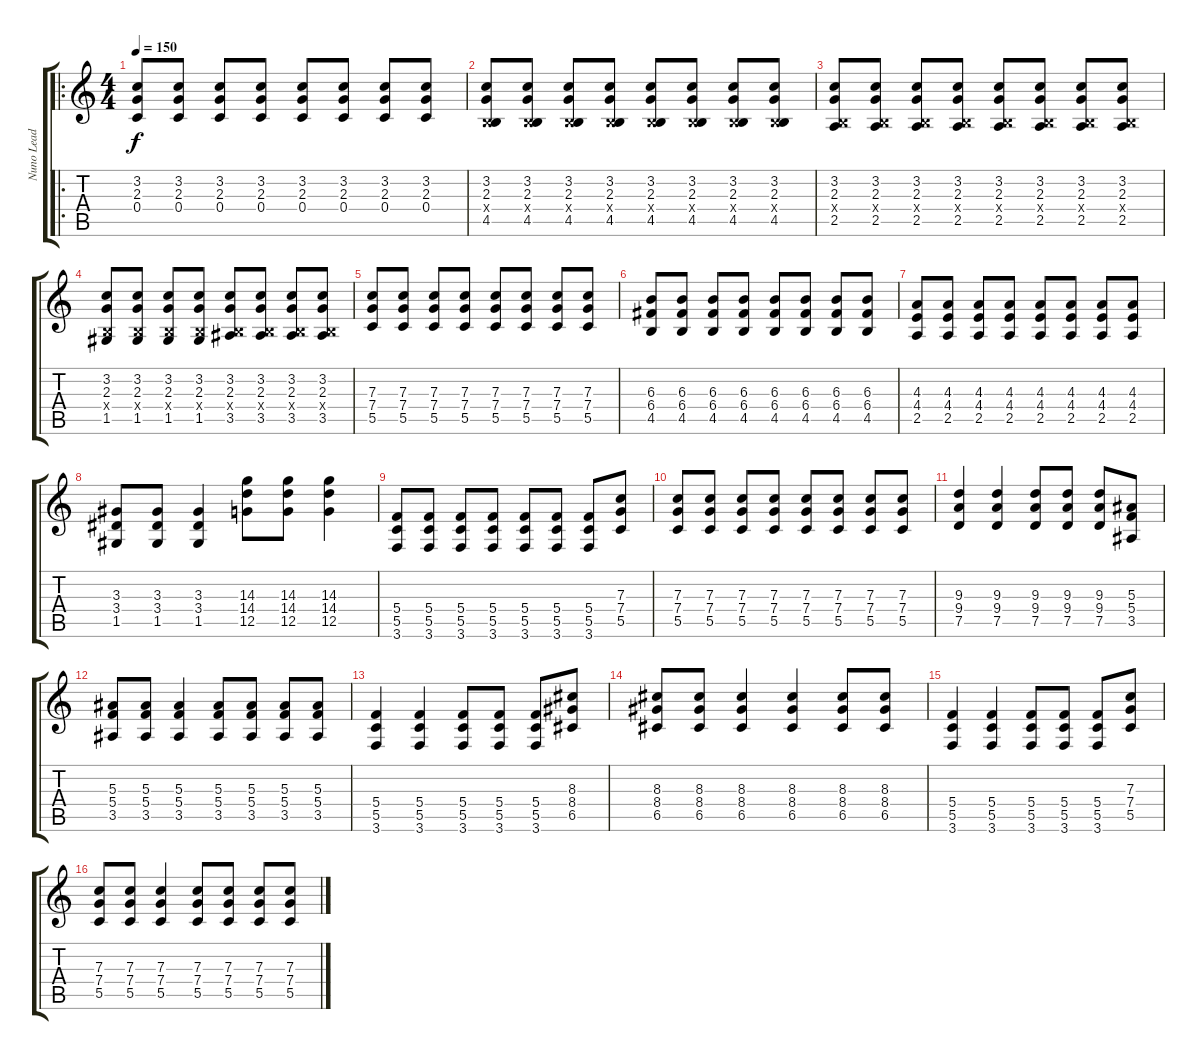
\track ("Nuno Lead" "Nuno Lead") {instrument distortionguitar}
\staff {score tabs}
\tuning (D4 A3 F3 C3 G2 D2) {hide}
\ro
\ts (4 4)
\tempo 150
\clef g2
\ks c
(3.2 2.3 0.4).8{dy f} (3.2 2.3 0.4).8 (3.2 2.3 0.4).8 (3.2 2.3 0.4).8 (3.2 2.3 0.4).8 (3.2 2.3 0.4).8 (3.2 2.3 0.4).8 (3.2 2.3 0.4).8 |
(3.2 2.3 -1.4{x} 4.5).8 (3.2 2.3 -1.4{x} 4.5).8 (3.2 2.3 -1.4{x} 4.5).8 (3.2 2.3 -1.4{x} 4.5).8 (3.2 2.3 -1.4{x} 4.5).8 (3.2 2.3 -1.4{x} 4.5).8 (3.2 2.3 -1.4{x} 4.5).8 (3.2 2.3 -1.4{x} 4.5).8 |
(3.2 2.3 -1.4{x} 2.5).8 (3.2 2.3 -1.4{x} 2.5).8 (3.2 2.3 -1.4{x} 2.5).8 (3.2 2.3 -1.4{x} 2.5).8 (3.2 2.3 -1.4{x} 2.5).8 (3.2 2.3 -1.4{x} 2.5).8 (3.2 2.3 -1.4{x} 2.5).8 (3.2 2.3 -1.4{x} 2.5).8 |
(3.2 2.3 -1.4{x} 1.5).8 (3.2 2.3 -1.4{x} 1.5).8 (3.2 2.3 -1.4{x} 1.5).8 (3.2 2.3 -1.4{x} 1.5).8 (3.2 2.3 -1.4{x} 3.5).8 (3.2 2.3 -1.4{x} 3.5).8 (3.2 2.3 -1.4{x} 3.5).8 (3.2 2.3 -1.4{x} 3.5).8 |
(7.3 7.4 5.5).8 (7.3 7.4 5.5).8 (7.3 7.4 5.5).8 (7.3 7.4 5.5).8 (7.3 7.4 5.5).8 (7.3 7.4 5.5).8 (7.3 7.4 5.5).8 (7.3 7.4 5.5).8 |
(6.3 6.4 4.5).8 (6.3 6.4 4.5).8 (6.3 6.4 4.5).8 (6.3 6.4 4.5).8 (6.3 6.4 4.5).8 (6.3 6.4 4.5).8 (6.3 6.4 4.5).8 (6.3 6.4 4.5).8 |
(4.3 4.4 2.5).8 (4.3 4.4 2.5).8 (4.3 4.4 2.5).8 (4.3 4.4 2.5).8 (4.3 4.4 2.5).8 (4.3 4.4 2.5).8 (4.3 4.4 2.5).8 (4.3 4.4 2.5).8 |
(3.3 3.4 1.5).8 (3.3 3.4 1.5).8 (3.3 3.4 1.5).4 (14.3 14.4 12.5).8 (14.3 14.4 12.5).8 (14.3 14.4 12.5).4 |
(5.4 5.5 3.6).8 (5.4 5.5 3.6).8 (5.4 5.5 3.6).8 (5.4 5.5 3.6).8 (5.4 5.5 3.6).8 (5.4 5.5 3.6).8 (5.4 5.5 3.6).8 (7.3 7.4 5.5).8 |
(7.3 7.4 5.5).8 (7.3 7.4 5.5).8 (7.3 7.4 5.5).8 (7.3 7.4 5.5).8 (7.3 7.4 5.5).8 (7.3 7.4 5.5).8 (7.3 7.4 5.5).8 (7.3 7.4 5.5).8 |
(9.3 9.4 7.5).4 (9.3 9.4 7.5).4 (9.3 9.4 7.5).8 (9.3 9.4 7.5).8 (9.3 9.4 7.5).8 (5.3 5.4 3.5).8 |
(5.3 5.4 3.5).8 (5.3 5.4 3.5).8 (5.3 5.4 3.5).4 (5.3 5.4 3.5).8 (5.3 5.4 3.5).8 (5.3 5.4 3.5).8 (5.3 5.4 3.5).8 |
(5.4 5.5 3.6).4 (5.4 5.5 3.6).4 (5.4 5.5 3.6).8 (5.4 5.5 3.6).8 (5.4 5.5 3.6).8 (8.3 8.4 6.5).8 |
(8.3 8.4 6.5).8 (8.3 8.4 6.5).8 (8.3 8.4 6.5).4 (8.3 8.4 6.5).4 (8.3 8.4 6.5).8 (8.3 8.4 6.5).8 |
(5.4 5.5 3.6).4 (5.4 5.5 3.6).4 (5.4 5.5 3.6).8 (5.4 5.5 3.6).8 (5.4 5.5 3.6).8 (7.3 7.4 5.5).8 |
(7.3 7.4 5.5).8 (7.3 7.4 5.5).8 (7.3 7.4 5.5).4 (7.3 7.4 5.5).8 (7.3 7.4 5.5).8 (7.3 7.4 5.5).8 (7.3 7.4 5.5).8
